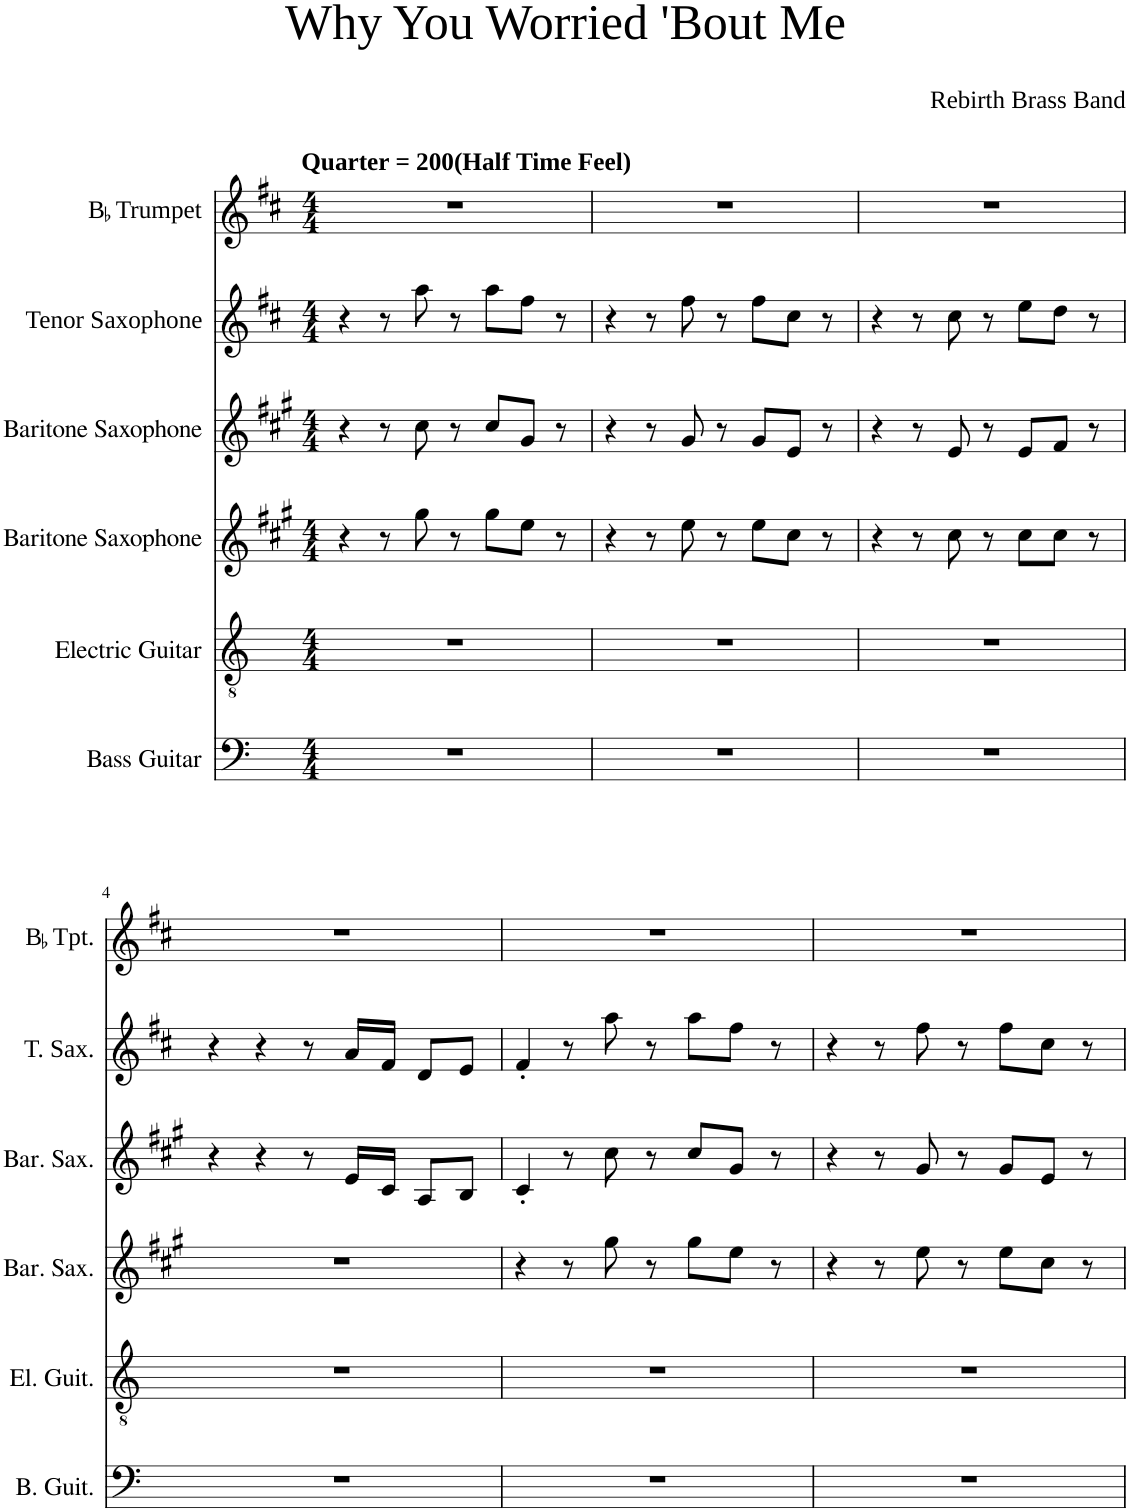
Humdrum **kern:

**kern	**kern	**kern	**kern	**kern	**kern	**kern
*part7	*part6	*part5	*part4	*part3	*part2	*part1
*staff7	*staff6	*staff5	*staff4	*staff3	*staff2	*staff1
*I"Bass Guitar	*I"Electric Guitar	*I"Baritone Saxophone	*I"Baritone Saxophone	*I"Tenor Saxophone	*I"Alto Saxophone	*I"BaccidentalFlat Trumpet
*I'B. Guit.	*I'El. Guit.	*I'Bar. Sax.	*I'Bar. Sax.	*I'T. Sax.	*I'A. Sax.	*I'BaccidentalFlat Tpt.
*	*	*	*	*	*stria5	*
*clefF4	*clefGv2	*clefG2	*clefG2	*clefG2	*clefG2	*clefG2
*Trd7c12	*	*Trd12c21	*Trd12c21	*Trd8c14	*Trd5c9	*Trd1c2
*k[]	*k[]	*k[f#c#g#]	*k[f#c#g#]	*k[f#c#]	*k[f#c#g#]	*k[f#c#]
*M4/4	*M4/4	*M4/4	*M4/4	*M4/4	*M4/4	*M4/4
=1	=1	=1	=1	=1	=1	=1
!	!	!	!	!	!	!LO:TX:a:B:t=Quarter = 200(Half Time Feel)
1r	1r	4r	4r	4r	4r	1r
.	.	8r	8r	8r	8r	.
.	.	8gg#\	8cc#\	8aa\	8gg#	.
.	.	8r	8r	8r	8r	.
.	.	8gg#\L	8cc#/L	8aa\L	8gg#L	.
.	.	8ee\J	8g#/J	8ff#\J	8eeJ	.
.	.	8r	8r	8r	8r	.
=2	=2	=2	=2	=2	=2	=2
1r	1r	4r	4r	4r	4r	1r
.	.	8r	8r	8r	8r	.
.	.	8ee\	8g#/	8ff#\	8ee	.
.	.	8r	8r	8r	8r	.
.	.	8ee\L	8g#/L	8ff#\L	8eeL	.
.	.	8cc#\J	8e/J	8cc#\J	8cc#J	.
.	.	8r	8r	8r	8r	.
=3	=3	=3	=3	=3	=3	=3
1r	1r	4r	4r	4r	4r	1r
.	.	8r	8r	8r	8r	.
.	.	8cc#\	8e/	8cc#\	8cc#	.
.	.	8r	8r	8r	8r	.
.	.	8cc#\L	8e/L	8ee\L	8cc#L	.
.	.	8cc#\J	8f#/J	8dd\J	8cc#J	.
.	.	8r	8r	8r	8r	.
!!LO:LB:g=z
=4	=4	=4	=4	=4	=4	=4
1r	1r	1r	4r	4r	1r	1r
.	.	.	4r	4r	.	.
.	.	.	8r	8r	.	.
.	.	.	16e/LL	16a/LL	.	.
.	.	.	16c#/JJ	16f#/JJ	.	.
.	.	.	8A/L	8d/L	.	.
.	.	.	8B/J	8e/J	.	.
=5	=5	=5	=5	=5	=5	=5
1r	1r	4r	4c#'/	4f#'/	4r	1r
.	.	8r	8r	8r	8r	.
.	.	8gg#\	8cc#\	8aa\	8gg#	.
.	.	8r	8r	8r	8r	.
.	.	8gg#\L	8cc#/L	8aa\L	8gg#L	.
.	.	8ee\J	8g#/J	8ff#\J	8eeJ	.
.	.	8r	8r	8r	8r	.
=6	=6	=6	=6	=6	=6	=6
1r	1r	4r	4r	4r	4r	1r
.	.	8r	8r	8r	8r	.
.	.	8ee\	8g#/	8ff#\	8ee	.
.	.	8r	8r	8r	8r	.
.	.	8ee\L	8g#/L	8ff#\L	8eeL	.
.	.	8cc#\J	8e/J	8cc#\J	8cc#J	.
.	.	8r	8r	8r	8r	.
=	=	=	=	=	=	=
*-	*-	*-	*-	*-	*-	*-
